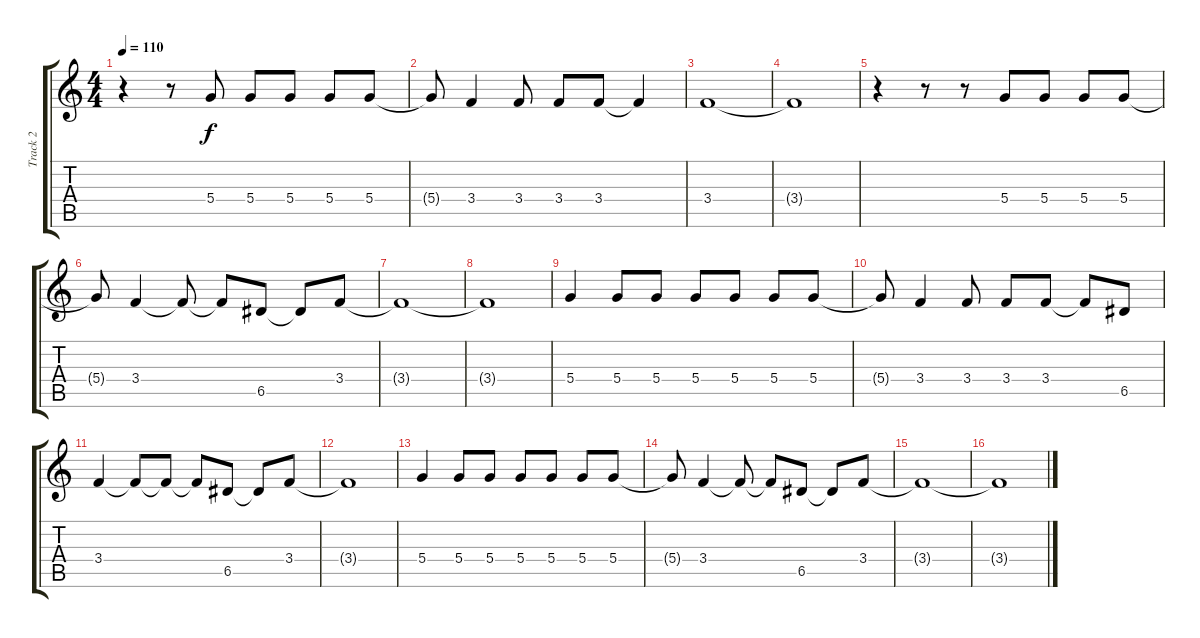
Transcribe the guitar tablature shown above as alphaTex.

\track ("Track 2" "Track 2") {instrument electricguitarjazz}
\staff {score tabs}
\tuning (E4 B3 G3 D3 A2 E2) {hide}
\ts (4 4)
\tempo 110
\clef g2
\ks c
r.4{dy f} r.8 5.4.8 5.4.8 5.4.8 5.4.8 5.4.8 |
5.4{t}.8 3.4.4 3.4.8 3.4.8 3.4.8 3.4{t}.4 |
3.4.1 |
3.4{t}.1 |
r.4 r.8 r.8 5.4.8 5.4.8 5.4.8 5.4.8 |
5.4{t}.8 3.4.4 3.4{t}.8 3.4{t}.8 6.5.8 6.5{t}.8 3.4.8 |
3.4{t}.1 |
3.4{t}.1 |
5.4.4{volume 14 balance 8 instrument electricguitarjazz} 5.4.8 5.4.8 5.4.8 5.4.8 5.4.8 5.4.8 |
5.4{t}.8 3.4.4 3.4.8 3.4.8 3.4.8 3.4{t}.8 6.5.8 |
3.4.4 3.4{t}.8 3.4{t}.8 3.4{t}.8 6.5.8 6.5{t}.8 3.4.8 |
3.4{t}.1 |
5.4.4 5.4.8 5.4.8 5.4.8 5.4.8 5.4.8 5.4.8 |
5.4{t}.8 3.4.4 3.4{t}.8 3.4{t}.8 6.5.8 6.5{t}.8 3.4.8 |
3.4{t}.1 |
3.4{t}.1
